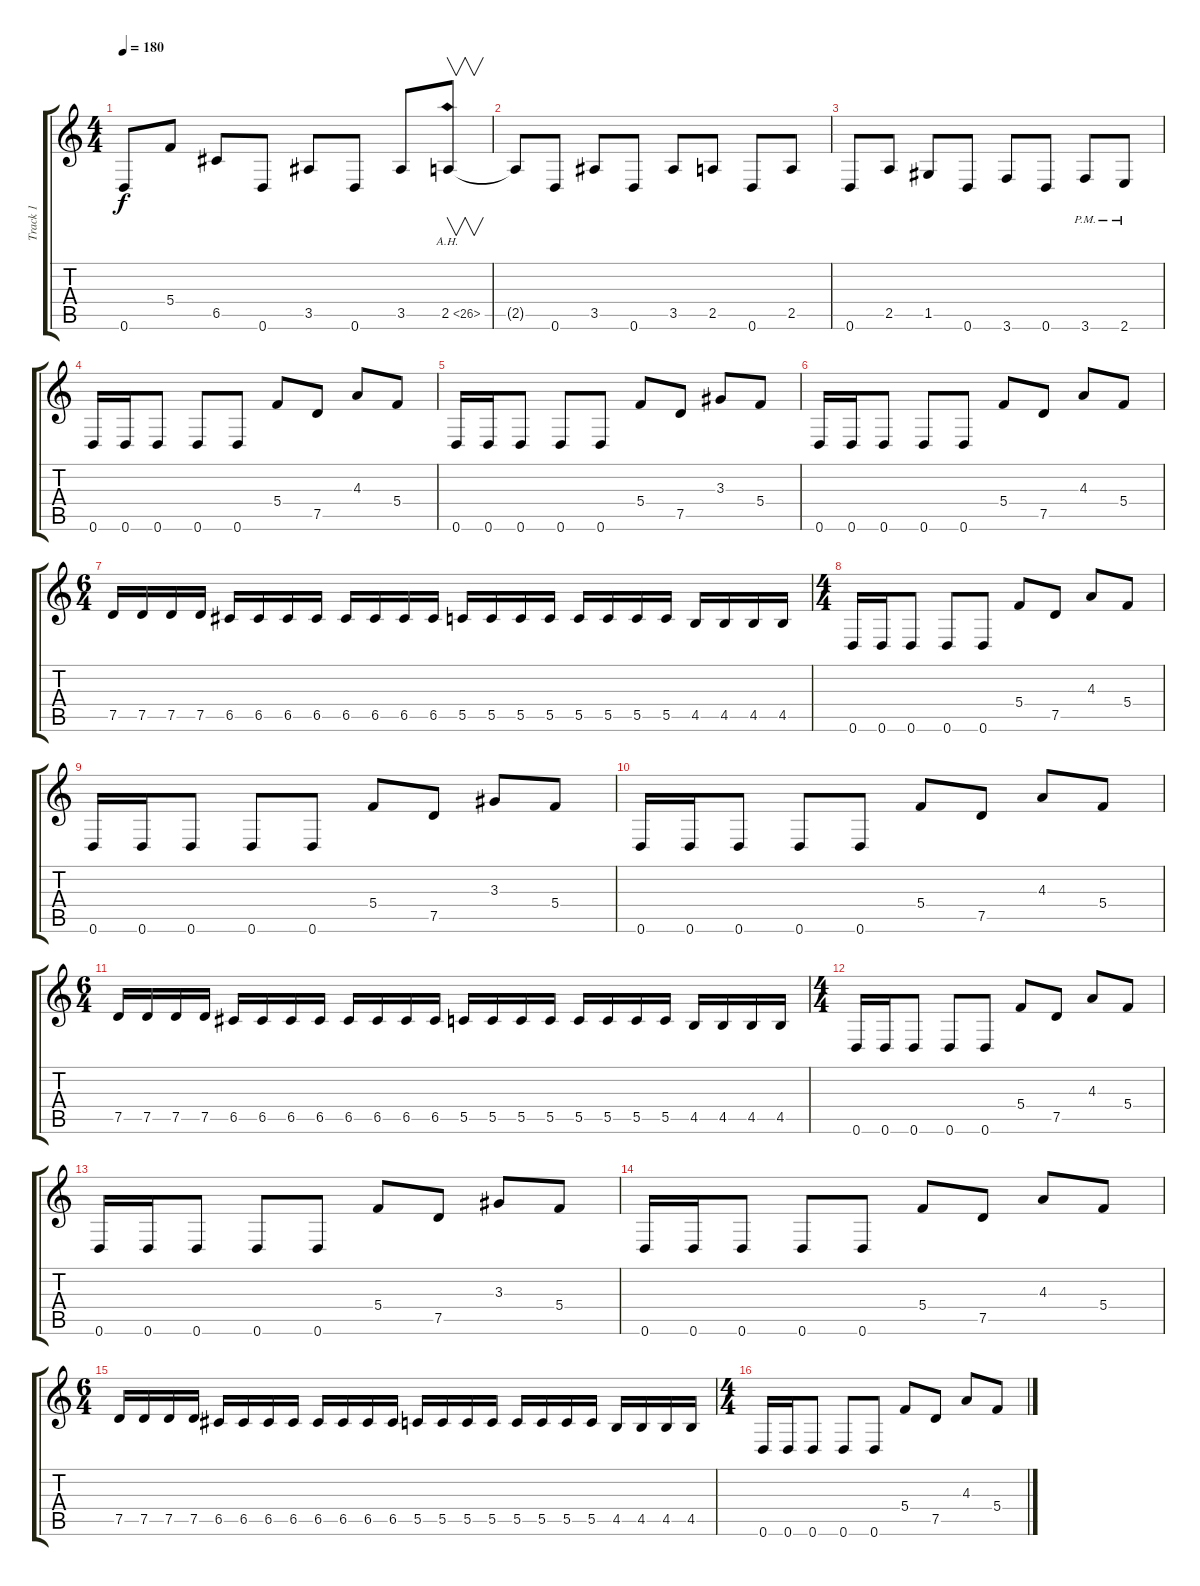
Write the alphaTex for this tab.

\track ("Track 1" "Track 1") {instrument distortionguitar}
\staff {score tabs}
\tuning (D4 A3 F3 C3 G2 D2) {hide}
\ts (4 4)
\tempo 180
\clef g2
\ks c
0.6.8{dy f} 5.4.8 6.5.8 0.6.8 3.5.8 0.6.8 3.5.8 2.5{ah 24}.8{v} |
2.5{t}.8 0.6.8 3.5.8 0.6.8 3.5.8 2.5.8 0.6.8 2.5.8 |
0.6.8 2.5.8 1.5.8 0.6.8 3.6.8 0.6.8 3.6{pm}.8 2.6{pm}.8 |
0.6.16 0.6.16 0.6.8 0.6.8 0.6.8 5.4.8 7.5.8 4.3.8 5.4.8 |
0.6.16 0.6.16 0.6.8 0.6.8 0.6.8 5.4.8 7.5.8 3.3.8 5.4.8 |
0.6.16 0.6.16 0.6.8 0.6.8 0.6.8 5.4.8 7.5.8 4.3.8 5.4.8 |
\ts (6 4)
7.5.16 7.5.16 7.5.16 7.5.16 6.5.16 6.5.16 6.5.16 6.5.16 6.5.16 6.5.16 6.5.16 6.5.16 5.5.16 5.5.16 5.5.16 5.5.16 5.5.16 5.5.16 5.5.16 5.5.16 4.5.16 4.5.16 4.5.16 4.5.16 |
\ts (4 4)
0.6.16 0.6.16 0.6.8 0.6.8 0.6.8 5.4.8 7.5.8 4.3.8 5.4.8 |
0.6.16 0.6.16 0.6.8 0.6.8 0.6.8 5.4.8 7.5.8 3.3.8 5.4.8 |
0.6.16 0.6.16 0.6.8 0.6.8 0.6.8 5.4.8 7.5.8 4.3.8 5.4.8 |
\ts (6 4)
7.5.16 7.5.16 7.5.16 7.5.16 6.5.16 6.5.16 6.5.16 6.5.16 6.5.16 6.5.16 6.5.16 6.5.16 5.5.16 5.5.16 5.5.16 5.5.16 5.5.16 5.5.16 5.5.16 5.5.16 4.5.16 4.5.16 4.5.16 4.5.16 |
\ts (4 4)
0.6.16 0.6.16 0.6.8 0.6.8 0.6.8 5.4.8 7.5.8 4.3.8 5.4.8 |
0.6.16 0.6.16 0.6.8 0.6.8 0.6.8 5.4.8 7.5.8 3.3.8 5.4.8 |
0.6.16 0.6.16 0.6.8 0.6.8 0.6.8 5.4.8 7.5.8 4.3.8 5.4.8 |
\ts (6 4)
7.5.16 7.5.16 7.5.16 7.5.16 6.5.16 6.5.16 6.5.16 6.5.16 6.5.16 6.5.16 6.5.16 6.5.16 5.5.16 5.5.16 5.5.16 5.5.16 5.5.16 5.5.16 5.5.16 5.5.16 4.5.16 4.5.16 4.5.16 4.5.16 |
\ts (4 4)
0.6.16 0.6.16 0.6.8 0.6.8 0.6.8 5.4.8 7.5.8 4.3.8 5.4.8
